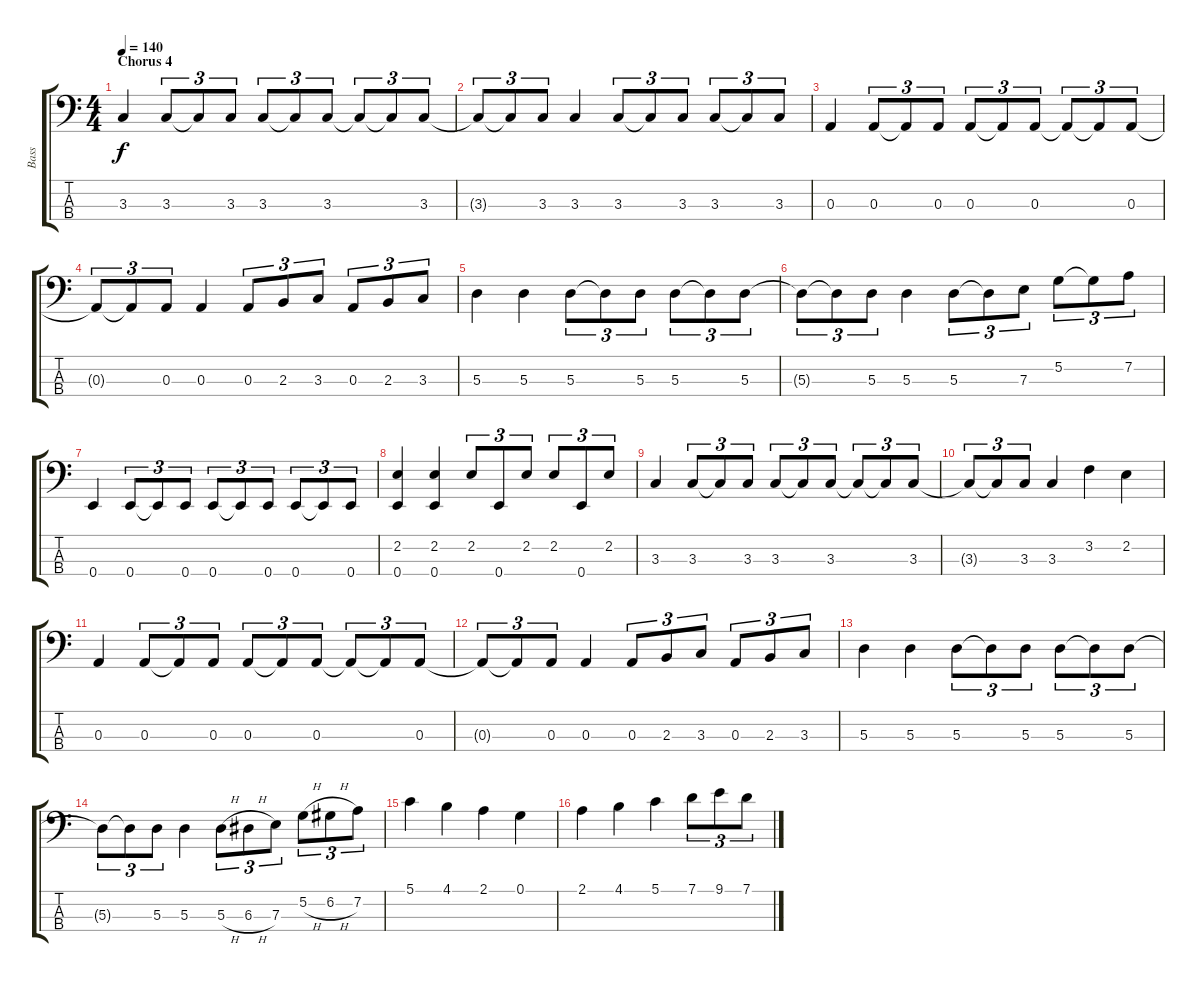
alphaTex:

\track ("Bass" "Bass") {instrument acousticbass}
\staff {score tabs}
\tuning (G2 D2 A1 E1) {hide}
\ts (4 4)
\section ("" "Chorus 4")
\tempo 140
\clef f4
\ks c
3.3.4{dy f} 3.3.8{tu (3 2)} 3.3{t}.8{tu (3 2)} 3.3.8{tu (3 2)} 3.3.8{tu (3 2)} 3.3{t}.8{tu (3 2)} 3.3.8{tu (3 2)} 3.3{t}.8{tu (3 2)} 3.3{t}.8{tu (3 2)} 3.3.8{tu (3 2)} |
3.3{t}.8{tu (3 2)} 3.3{t}.8{tu (3 2)} 3.3.8{tu (3 2)} 3.3.4 3.3.8{tu (3 2)} 3.3{t}.8{tu (3 2)} 3.3.8{tu (3 2)} 3.3.8{tu (3 2)} 3.3{t}.8{tu (3 2)} 3.3.8{tu (3 2)} |
0.3.4 0.3.8{tu (3 2)} 0.3{t}.8{tu (3 2)} 0.3.8{tu (3 2)} 0.3.8{tu (3 2)} 0.3{t}.8{tu (3 2)} 0.3.8{tu (3 2)} 0.3{t}.8{tu (3 2)} 0.3{t}.8{tu (3 2)} 0.3.8{tu (3 2)} |
0.3{t}.8{tu (3 2)} 0.3{t}.8{tu (3 2)} 0.3.8{tu (3 2)} 0.3.4 0.3.8{tu (3 2)} 2.3.8{tu (3 2)} 3.3.8{tu (3 2)} 0.3.8{tu (3 2)} 2.3.8{tu (3 2)} 3.3.8{tu (3 2)} |
5.3.4 5.3.4 5.3.8{tu (3 2)} 5.3{t}.8{tu (3 2)} 5.3.8{tu (3 2)} 5.3.8{tu (3 2)} 5.3{t}.8{tu (3 2)} 5.3.8{tu (3 2)} |
5.3{t}.8{tu (3 2)} 5.3{t}.8{tu (3 2)} 5.3.8{tu (3 2)} 5.3.4 5.3.8{tu (3 2)} 5.3{t}.8{tu (3 2)} 7.3.8{tu (3 2)} 5.2.8{tu (3 2)} 5.2{t}.8{tu (3 2)} 7.2.8{tu (3 2)} |
0.4.4 0.4.8{tu (3 2)} 0.4{t}.8{tu (3 2)} 0.4.8{tu (3 2)} 0.4.8{tu (3 2)} 0.4{t}.8{tu (3 2)} 0.4.8{tu (3 2)} 0.4.8{tu (3 2)} 0.4{t}.8{tu (3 2)} 0.4.8{tu (3 2)} |
(2.2 0.4).4 (2.2 0.4).4 2.2.8{tu (3 2)} 0.4.8{tu (3 2)} 2.2.8{tu (3 2)} 2.2.8{tu (3 2)} 0.4.8{tu (3 2)} 2.2.8{tu (3 2)} |
3.3.4 3.3.8{tu (3 2)} 3.3{t}.8{tu (3 2)} 3.3.8{tu (3 2)} 3.3.8{tu (3 2)} 3.3{t}.8{tu (3 2)} 3.3.8{tu (3 2)} 3.3{t}.8{tu (3 2)} 3.3{t}.8{tu (3 2)} 3.3.8{tu (3 2)} |
3.3{t}.8{tu (3 2)} 3.3{t}.8{tu (3 2)} 3.3.8{tu (3 2)} 3.3.4 3.2.4 2.2.4 |
0.3.4 0.3.8{tu (3 2)} 0.3{t}.8{tu (3 2)} 0.3.8{tu (3 2)} 0.3.8{tu (3 2)} 0.3{t}.8{tu (3 2)} 0.3.8{tu (3 2)} 0.3{t}.8{tu (3 2)} 0.3{t}.8{tu (3 2)} 0.3.8{tu (3 2)} |
0.3{t}.8{tu (3 2)} 0.3{t}.8{tu (3 2)} 0.3.8{tu (3 2)} 0.3.4 0.3.8{tu (3 2)} 2.3.8{tu (3 2)} 3.3.8{tu (3 2)} 0.3.8{tu (3 2)} 2.3.8{tu (3 2)} 3.3.8{tu (3 2)} |
5.3.4 5.3.4 5.3.8{tu (3 2)} 5.3{t}.8{tu (3 2)} 5.3.8{tu (3 2)} 5.3.8{tu (3 2)} 5.3{t}.8{tu (3 2)} 5.3.8{tu (3 2)} |
5.3{t}.8{tu (3 2)} 5.3{t}.8{tu (3 2)} 5.3.8{tu (3 2)} 5.3.4 5.3{h}.8{tu (3 2)} 6.3{h}.8{tu (3 2)} 7.3.8{tu (3 2)} 5.2{h}.8{tu (3 2)} 6.2{h}.8{tu (3 2)} 7.2.8{tu (3 2)} |
5.1.4 4.1.4 2.1.4 0.1.4 |
2.1.4 4.1.4 5.1.4 7.1.8{tu (3 2)} 9.1.8{tu (3 2)} 7.1.8{tu (3 2)}
